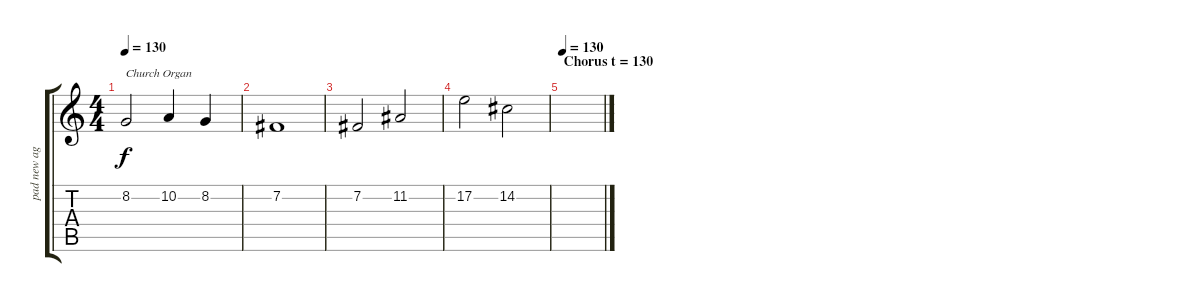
\track ("pad new age" "pad new ag") {instrument pad1newage}
\staff {score tabs}
\tuning (E4 B3 G3 D3 A2 E2) {hide}
\ts (4 4)
\tempo 130
\clef g2
\ks c
8.2.2{txt "Church Organ" dy f instrument churchorgan} 10.2.4 8.2.4 |
7.2.1 |
7.2.2 11.2.2 |
17.2.2 14.2.2 |
\section ("" "Chorus t = 130")
\tempo 130
